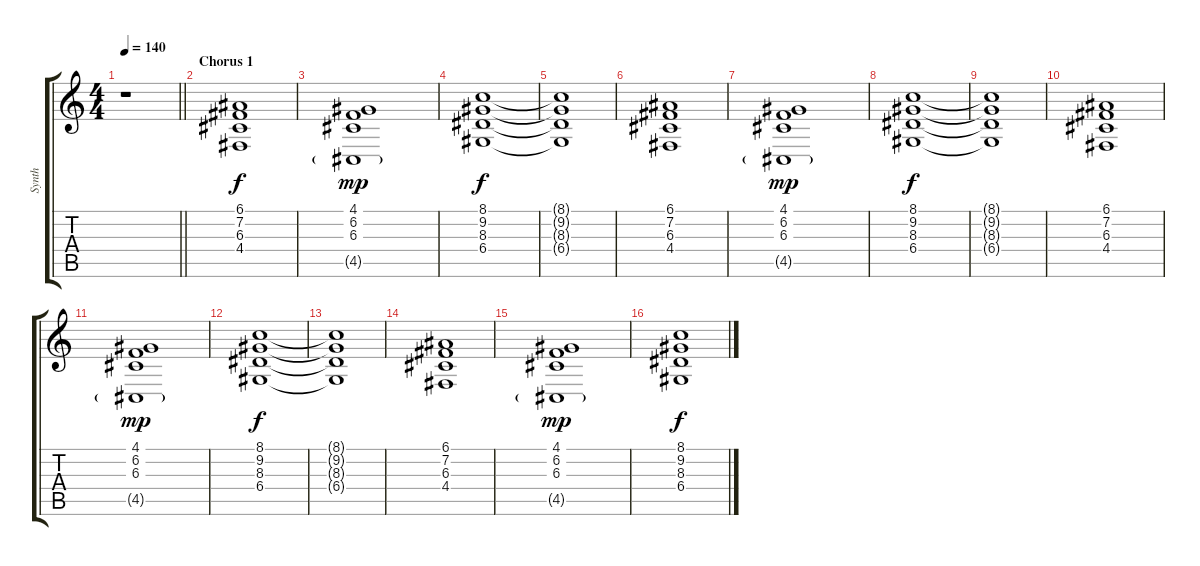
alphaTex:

\track ("Synth" "Synth") {instrument synthstrings1}
\staff {score tabs}
\tuning (E4 B3 G3 D3 A2 E2) {hide}
\ts (4 4)
\tempo 140
\clef g2
\barLineRight lightlight
\ks c
r.1{dy f} |
\section ("" "Chorus 1")
(6.1 7.2 6.3 4.4).1 |
(4.1 6.2 6.3 4.5{g}).1{dy mp} |
(8.1 9.2 8.3 6.4).1{dy f} |
(8.1{t} 9.2{t} 8.3{t} 6.4{t}).1 |
(6.1 7.2 6.3 4.4).1 |
(4.1 6.2 6.3 4.5{g}).1{dy mp} |
(8.1 9.2 8.3 6.4).1{dy f} |
(8.1{t} 9.2{t} 8.3{t} 6.4{t}).1 |
(6.1 7.2 6.3 4.4).1 |
(4.1 6.2 6.3 4.5{g}).1{dy mp} |
(8.1 9.2 8.3 6.4).1{dy f} |
(8.1{t} 9.2{t} 8.3{t} 6.4{t}).1 |
(6.1 7.2 6.3 4.4).1 |
(4.1 6.2 6.3 4.5{g}).1{dy mp} |
(8.1 9.2 8.3 6.4).1{dy f}
